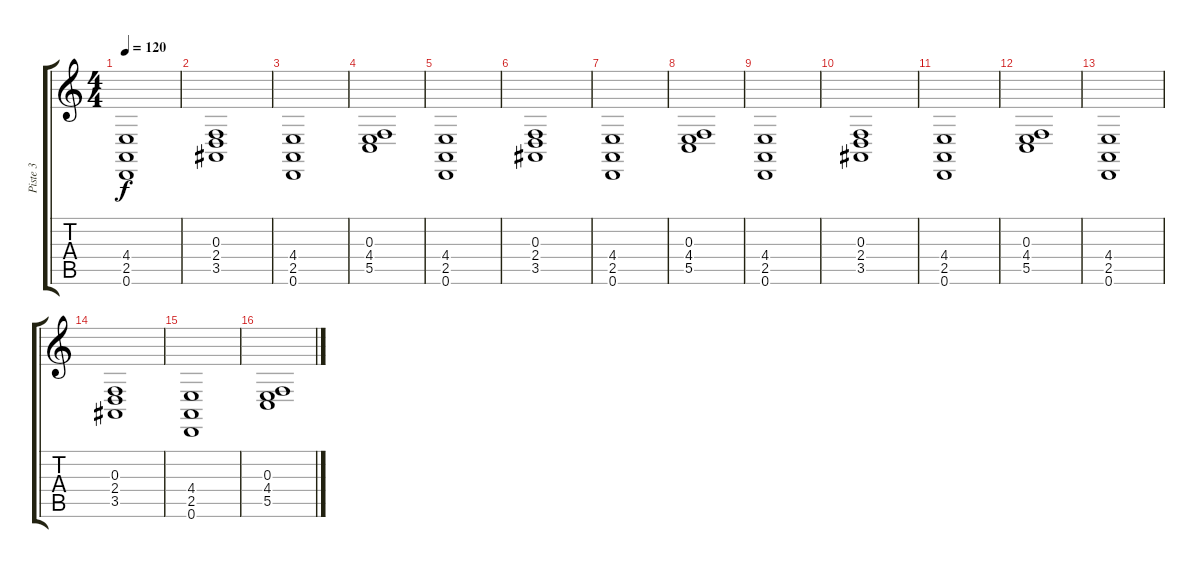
\track ("Piste 3" "Piste 3") {instrument seashore}
\staff {score tabs}
\tuning (D4 A3 F3 C3 G2 D2) {hide}
\ts (4 4)
\tempo 120
\clef g2
\ks c
(4.4 2.5 0.6).1{dy f} |
(0.3 2.4 3.5).1 |
(4.4 2.5 0.6).1 |
(0.3 4.4 5.5).1 |
(4.4 2.5 0.6).1 |
(0.3 2.4 3.5).1 |
(4.4 2.5 0.6).1 |
(0.3 4.4 5.5).1 |
(4.4 2.5 0.6).1 |
(0.3 2.4 3.5).1 |
(4.4 2.5 0.6).1 |
(0.3 4.4 5.5).1 |
(4.4 2.5 0.6).1 |
(0.3 2.4 3.5).1 |
(4.4 2.5 0.6).1 |
(0.3 4.4 5.5).1
